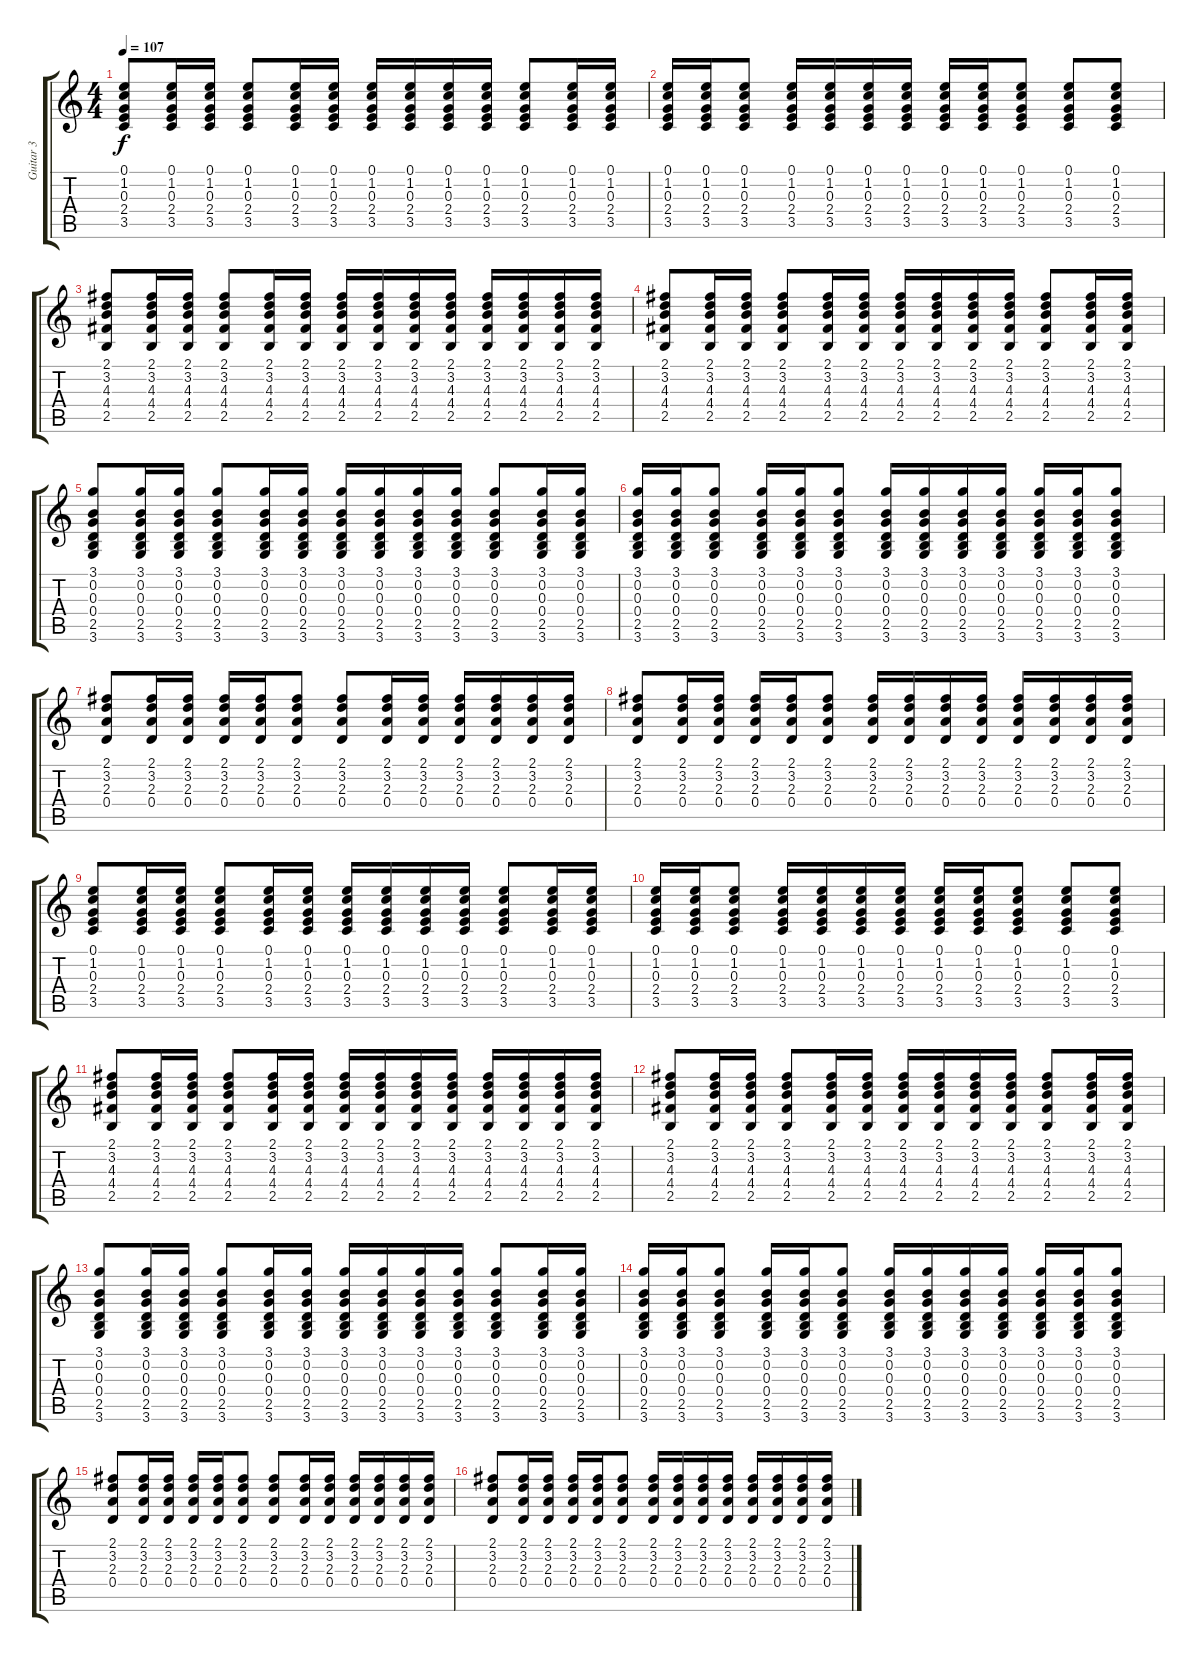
\track ("Guitar 3" "Guitar 3") {instrument distortionguitar}
\staff {score tabs}
\tuning (E4 B3 G3 D3 A2 E2) {hide}
\ts (4 4)
\tempo 107
\clef g2
\ks c
(0.1 1.2 0.3 2.4 3.5).8{dy f} (0.1 1.2 0.3 2.4 3.5).16 (0.1 1.2 0.3 2.4 3.5).16 (0.1 1.2 0.3 2.4 3.5).8 (0.1 1.2 0.3 2.4 3.5).16 (0.1 1.2 0.3 2.4 3.5).16 (0.1 1.2 0.3 2.4 3.5).16 (0.1 1.2 0.3 2.4 3.5).16 (0.1 1.2 0.3 2.4 3.5).16 (0.1 1.2 0.3 2.4 3.5).16 (0.1 1.2 0.3 2.4 3.5).8 (0.1 1.2 0.3 2.4 3.5).16 (0.1 1.2 0.3 2.4 3.5).16 |
(0.1 1.2 0.3 2.4 3.5).16 (0.1 1.2 0.3 2.4 3.5).16 (0.1 1.2 0.3 2.4 3.5).8 (0.1 1.2 0.3 2.4 3.5).16 (0.1 1.2 0.3 2.4 3.5).16 (0.1 1.2 0.3 2.4 3.5).16 (0.1 1.2 0.3 2.4 3.5).16 (0.1 1.2 0.3 2.4 3.5).16 (0.1 1.2 0.3 2.4 3.5).16 (0.1 1.2 0.3 2.4 3.5).8 (0.1 1.2 0.3 2.4 3.5).8 (0.1 1.2 0.3 2.4 3.5).8 |
(2.1 3.2 4.3 4.4 2.5).8 (2.1 3.2 4.3 4.4 2.5).16 (2.1 3.2 4.3 4.4 2.5).16 (2.1 3.2 4.3 4.4 2.5).8 (2.1 3.2 4.3 4.4 2.5).16 (2.1 3.2 4.3 4.4 2.5).16 (2.1 3.2 4.3 4.4 2.5).16 (2.1 3.2 4.3 4.4 2.5).16 (2.1 3.2 4.3 4.4 2.5).16 (2.1 3.2 4.3 4.4 2.5).16 (2.1 3.2 4.3 4.4 2.5).16 (2.1 3.2 4.3 4.4 2.5).16 (2.1 3.2 4.3 4.4 2.5).16 (2.1 3.2 4.3 4.4 2.5).16 |
(2.1 3.2 4.3 4.4 2.5).8 (2.1 3.2 4.3 4.4 2.5).16 (2.1 3.2 4.3 4.4 2.5).16 (2.1 3.2 4.3 4.4 2.5).8 (2.1 3.2 4.3 4.4 2.5).16 (2.1 3.2 4.3 4.4 2.5).16 (2.1 3.2 4.3 4.4 2.5).16 (2.1 3.2 4.3 4.4 2.5).16 (2.1 3.2 4.3 4.4 2.5).16 (2.1 3.2 4.3 4.4 2.5).16 (2.1 3.2 4.3 4.4 2.5).8 (2.1 3.2 4.3 4.4 2.5).16 (2.1 3.2 4.3 4.4 2.5).16 |
(3.1 0.2 0.3 0.4 2.5 3.6).8 (3.1 0.2 0.3 0.4 2.5 3.6).16 (3.1 0.2 0.3 0.4 2.5 3.6).16 (3.1 0.2 0.3 0.4 2.5 3.6).8 (3.1 0.2 0.3 0.4 2.5 3.6).16 (3.1 0.2 0.3 0.4 2.5 3.6).16 (3.1 0.2 0.3 0.4 2.5 3.6).16 (3.1 0.2 0.3 0.4 2.5 3.6).16 (3.1 0.2 0.3 0.4 2.5 3.6).16 (3.1 0.2 0.3 0.4 2.5 3.6).16 (3.1 0.2 0.3 0.4 2.5 3.6).8 (3.1 0.2 0.3 0.4 2.5 3.6).16 (3.1 0.2 0.3 0.4 2.5 3.6).16 |
(3.1 0.2 0.3 0.4 2.5 3.6).16 (3.1 0.2 0.3 0.4 2.5 3.6).16 (3.1 0.2 0.3 0.4 2.5 3.6).8 (3.1 0.2 0.3 0.4 2.5 3.6).16 (3.1 0.2 0.3 0.4 2.5 3.6).16 (3.1 0.2 0.3 0.4 2.5 3.6).8 (3.1 0.2 0.3 0.4 2.5 3.6).16 (3.1 0.2 0.3 0.4 2.5 3.6).16 (3.1 0.2 0.3 0.4 2.5 3.6).16 (3.1 0.2 0.3 0.4 2.5 3.6).16 (3.1 0.2 0.3 0.4 2.5 3.6).16 (3.1 0.2 0.3 0.4 2.5 3.6).16 (3.1 0.2 0.3 0.4 2.5 3.6).8 |
(2.1 3.2 2.3 0.4).8 (2.1 3.2 2.3 0.4).16 (2.1 3.2 2.3 0.4).16 (2.1 3.2 2.3 0.4).16 (2.1 3.2 2.3 0.4).16 (2.1 3.2 2.3 0.4).8 (2.1 3.2 2.3 0.4).8 (2.1 3.2 2.3 0.4).16 (2.1 3.2 2.3 0.4).16 (2.1 3.2 2.3 0.4).16 (2.1 3.2 2.3 0.4).16 (2.1 3.2 2.3 0.4).16 (2.1 3.2 2.3 0.4).16 |
(2.1 3.2 2.3 0.4).8 (2.1 3.2 2.3 0.4).16 (2.1 3.2 2.3 0.4).16 (2.1 3.2 2.3 0.4).16 (2.1 3.2 2.3 0.4).16 (2.1 3.2 2.3 0.4).8 (2.1 3.2 2.3 0.4).16 (2.1 3.2 2.3 0.4).16 (2.1 3.2 2.3 0.4).16 (2.1 3.2 2.3 0.4).16 (2.1 3.2 2.3 0.4).16 (2.1 3.2 2.3 0.4).16 (2.1 3.2 2.3 0.4).16 (2.1 3.2 2.3 0.4).16 |
(0.1 1.2 0.3 2.4 3.5).8 (0.1 1.2 0.3 2.4 3.5).16 (0.1 1.2 0.3 2.4 3.5).16 (0.1 1.2 0.3 2.4 3.5).8 (0.1 1.2 0.3 2.4 3.5).16 (0.1 1.2 0.3 2.4 3.5).16 (0.1 1.2 0.3 2.4 3.5).16 (0.1 1.2 0.3 2.4 3.5).16 (0.1 1.2 0.3 2.4 3.5).16 (0.1 1.2 0.3 2.4 3.5).16 (0.1 1.2 0.3 2.4 3.5).8 (0.1 1.2 0.3 2.4 3.5).16 (0.1 1.2 0.3 2.4 3.5).16 |
(0.1 1.2 0.3 2.4 3.5).16 (0.1 1.2 0.3 2.4 3.5).16 (0.1 1.2 0.3 2.4 3.5).8 (0.1 1.2 0.3 2.4 3.5).16 (0.1 1.2 0.3 2.4 3.5).16 (0.1 1.2 0.3 2.4 3.5).16 (0.1 1.2 0.3 2.4 3.5).16 (0.1 1.2 0.3 2.4 3.5).16 (0.1 1.2 0.3 2.4 3.5).16 (0.1 1.2 0.3 2.4 3.5).8 (0.1 1.2 0.3 2.4 3.5).8 (0.1 1.2 0.3 2.4 3.5).8 |
(2.1 3.2 4.3 4.4 2.5).8 (2.1 3.2 4.3 4.4 2.5).16 (2.1 3.2 4.3 4.4 2.5).16 (2.1 3.2 4.3 4.4 2.5).8 (2.1 3.2 4.3 4.4 2.5).16 (2.1 3.2 4.3 4.4 2.5).16 (2.1 3.2 4.3 4.4 2.5).16 (2.1 3.2 4.3 4.4 2.5).16 (2.1 3.2 4.3 4.4 2.5).16 (2.1 3.2 4.3 4.4 2.5).16 (2.1 3.2 4.3 4.4 2.5).16 (2.1 3.2 4.3 4.4 2.5).16 (2.1 3.2 4.3 4.4 2.5).16 (2.1 3.2 4.3 4.4 2.5).16 |
(2.1 3.2 4.3 4.4 2.5).8 (2.1 3.2 4.3 4.4 2.5).16 (2.1 3.2 4.3 4.4 2.5).16 (2.1 3.2 4.3 4.4 2.5).8 (2.1 3.2 4.3 4.4 2.5).16 (2.1 3.2 4.3 4.4 2.5).16 (2.1 3.2 4.3 4.4 2.5).16 (2.1 3.2 4.3 4.4 2.5).16 (2.1 3.2 4.3 4.4 2.5).16 (2.1 3.2 4.3 4.4 2.5).16 (2.1 3.2 4.3 4.4 2.5).8 (2.1 3.2 4.3 4.4 2.5).16 (2.1 3.2 4.3 4.4 2.5).16 |
(3.1 0.2 0.3 0.4 2.5 3.6).8 (3.1 0.2 0.3 0.4 2.5 3.6).16 (3.1 0.2 0.3 0.4 2.5 3.6).16 (3.1 0.2 0.3 0.4 2.5 3.6).8 (3.1 0.2 0.3 0.4 2.5 3.6).16 (3.1 0.2 0.3 0.4 2.5 3.6).16 (3.1 0.2 0.3 0.4 2.5 3.6).16 (3.1 0.2 0.3 0.4 2.5 3.6).16 (3.1 0.2 0.3 0.4 2.5 3.6).16 (3.1 0.2 0.3 0.4 2.5 3.6).16 (3.1 0.2 0.3 0.4 2.5 3.6).8 (3.1 0.2 0.3 0.4 2.5 3.6).16 (3.1 0.2 0.3 0.4 2.5 3.6).16 |
(3.1 0.2 0.3 0.4 2.5 3.6).16 (3.1 0.2 0.3 0.4 2.5 3.6).16 (3.1 0.2 0.3 0.4 2.5 3.6).8 (3.1 0.2 0.3 0.4 2.5 3.6).16 (3.1 0.2 0.3 0.4 2.5 3.6).16 (3.1 0.2 0.3 0.4 2.5 3.6).8 (3.1 0.2 0.3 0.4 2.5 3.6).16 (3.1 0.2 0.3 0.4 2.5 3.6).16 (3.1 0.2 0.3 0.4 2.5 3.6).16 (3.1 0.2 0.3 0.4 2.5 3.6).16 (3.1 0.2 0.3 0.4 2.5 3.6).16 (3.1 0.2 0.3 0.4 2.5 3.6).16 (3.1 0.2 0.3 0.4 2.5 3.6).8 |
(2.1 3.2 2.3 0.4).8 (2.1 3.2 2.3 0.4).16 (2.1 3.2 2.3 0.4).16 (2.1 3.2 2.3 0.4).16 (2.1 3.2 2.3 0.4).16 (2.1 3.2 2.3 0.4).8 (2.1 3.2 2.3 0.4).8 (2.1 3.2 2.3 0.4).16 (2.1 3.2 2.3 0.4).16 (2.1 3.2 2.3 0.4).16 (2.1 3.2 2.3 0.4).16 (2.1 3.2 2.3 0.4).16 (2.1 3.2 2.3 0.4).16 |
(2.1 3.2 2.3 0.4).8 (2.1 3.2 2.3 0.4).16 (2.1 3.2 2.3 0.4).16 (2.1 3.2 2.3 0.4).16 (2.1 3.2 2.3 0.4).16 (2.1 3.2 2.3 0.4).8 (2.1 3.2 2.3 0.4).16 (2.1 3.2 2.3 0.4).16 (2.1 3.2 2.3 0.4).16 (2.1 3.2 2.3 0.4).16 (2.1 3.2 2.3 0.4).16 (2.1 3.2 2.3 0.4).16 (2.1 3.2 2.3 0.4).16 (2.1 3.2 2.3 0.4).16
